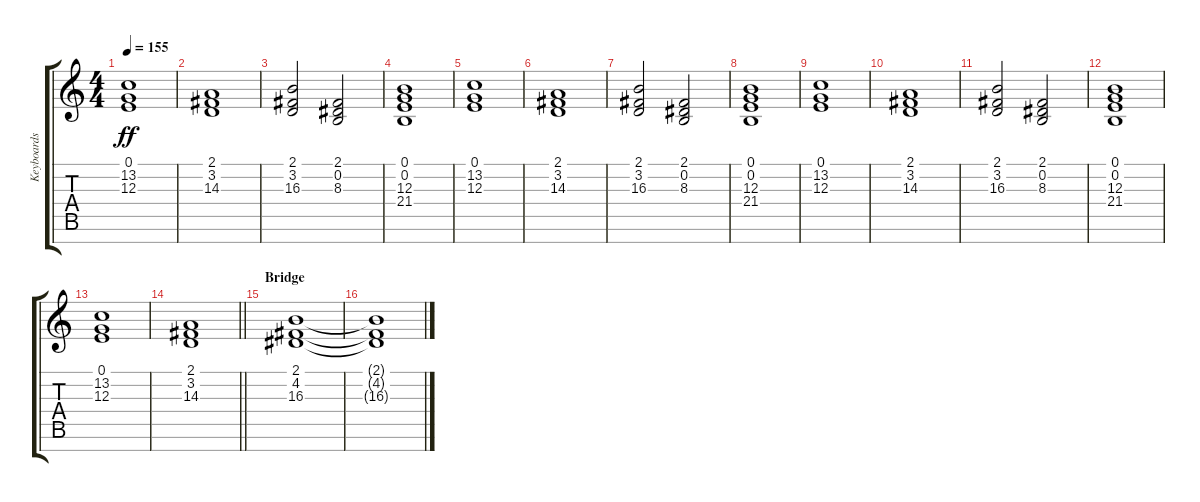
\track ("Keyboards" "Keyboards") {solo instrument musicbox}
\staff {score tabs}
\tuning (E4 B3 G3 D3 A2 E2 B1) {hide}
\ts (4 4)
\tempo 155
\clef g2
\ks c
(0.1 13.2 12.3).1{dy ff} |
(2.1 3.2 14.3).1 |
(2.1 3.2 16.3).2 (2.1 0.2 8.3).2 |
(0.1 0.2 12.3 21.4).1 |
(0.1 13.2 12.3).1 |
(2.1 3.2 14.3).1 |
(2.1 3.2 16.3).2 (2.1 0.2 8.3).2 |
(0.1 0.2 12.3 21.4).1 |
(0.1 13.2 12.3).1 |
(2.1 3.2 14.3).1 |
(2.1 3.2 16.3).2 (2.1 0.2 8.3).2 |
(0.1 0.2 12.3 21.4).1 |
(0.1 13.2 12.3).1 |
\barLineRight lightlight
(2.1 3.2 14.3).1 |
\section ("" "Bridge")
(2.1 4.2 16.3).1 |
(2.1{t} 4.2{t} 16.3{t}).1
